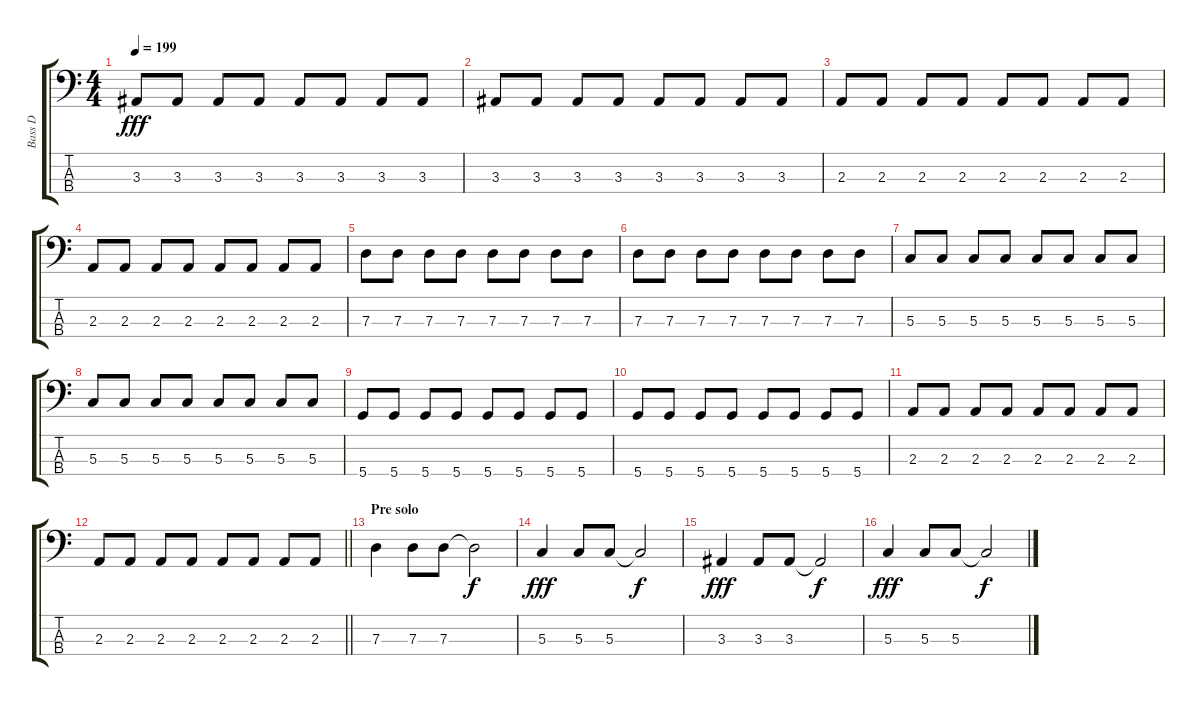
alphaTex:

\track ("Bass D" "Bass D") {instrument electricbassfinger}
\staff {score tabs}
\tuning (F2 C2 G1 D1) {hide}
\ts (4 4)
\tempo 199
\clef f4
\ks c
3.3.8{dy fff} 3.3.8 3.3.8 3.3.8 3.3.8 3.3.8 3.3.8 3.3.8 |
3.3.8 3.3.8 3.3.8 3.3.8 3.3.8 3.3.8 3.3.8 3.3.8 |
2.3.8 2.3.8 2.3.8 2.3.8 2.3.8 2.3.8 2.3.8 2.3.8 |
2.3.8 2.3.8 2.3.8 2.3.8 2.3.8 2.3.8 2.3.8 2.3.8 |
7.3.8 7.3.8 7.3.8 7.3.8 7.3.8 7.3.8 7.3.8 7.3.8 |
7.3.8 7.3.8 7.3.8 7.3.8 7.3.8 7.3.8 7.3.8 7.3.8 |
5.3.8 5.3.8 5.3.8 5.3.8 5.3.8 5.3.8 5.3.8 5.3.8 |
5.3.8 5.3.8 5.3.8 5.3.8 5.3.8 5.3.8 5.3.8 5.3.8 |
5.4.8 5.4.8 5.4.8 5.4.8 5.4.8 5.4.8 5.4.8 5.4.8 |
5.4.8 5.4.8 5.4.8 5.4.8 5.4.8 5.4.8 5.4.8 5.4.8 |
2.3.8 2.3.8 2.3.8 2.3.8 2.3.8 2.3.8 2.3.8 2.3.8 |
\barLineRight lightlight
2.3.8 2.3.8 2.3.8 2.3.8 2.3.8 2.3.8 2.3.8 2.3.8 |
\section ("" "Pre solo")
7.3.4 7.3.8 7.3.8 7.3{t}.2{dy f} |
5.3.4{dy fff} 5.3.8 5.3.8 5.3{t}.2{dy f} |
3.3.4{dy fff} 3.3.8 3.3.8 3.3{t}.2{dy f} |
5.3.4{dy fff} 5.3.8 5.3.8 5.3{t}.2{dy f}
